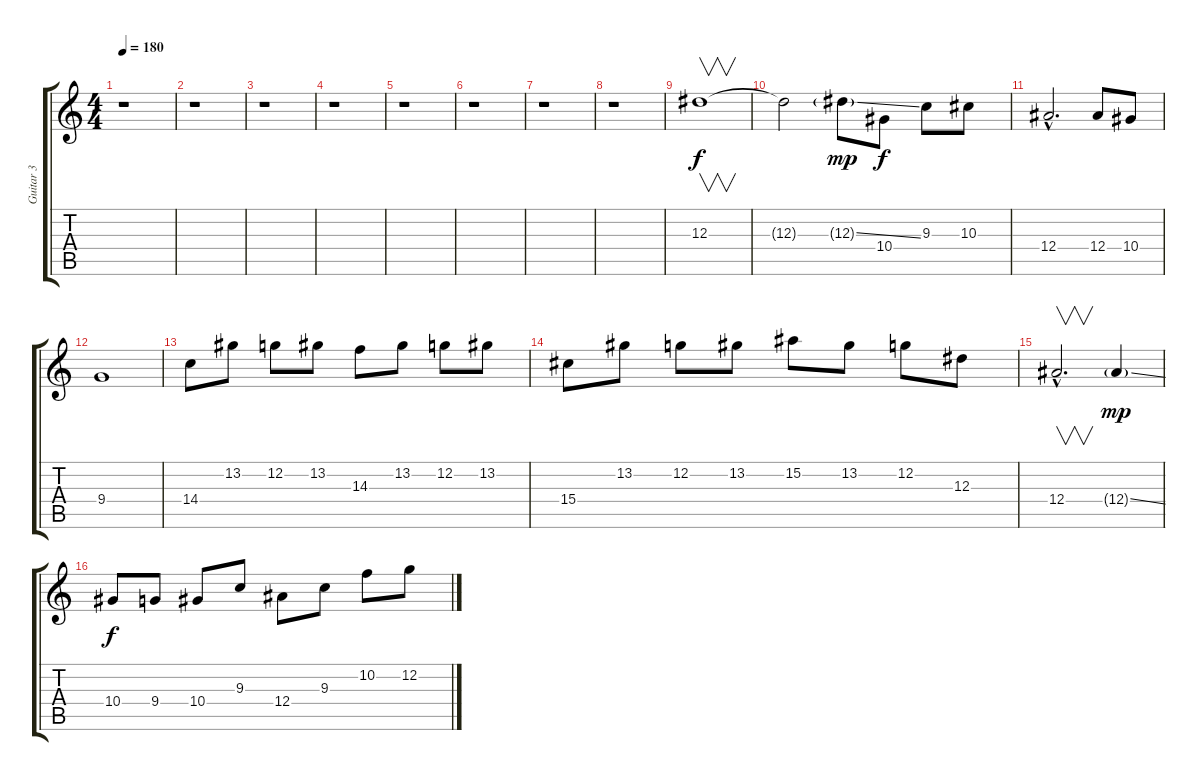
\track ("Guitar 3" "Guitar 3") {instrument distortionguitar}
\staff {score tabs}
\tuning (C4 G3 Eb3 Bb2 F2 C2) {hide}
\ts (4 4)
\tempo 180
\clef g2
\ks c
r.1{dy f} |
r.1 |
r.1 |
r.1 |
r.1 |
r.1 |
r.1 |
r.1 |
12.3.1{v} |
12.3{t}.2 12.3{ss g}.8{dy mp} 10.4.8{dy f} 9.3.8 10.3.8 |
12.4{hac}.2{d} 12.4.8 10.4.8 |
9.4.1 |
14.4.8 13.2.8 12.2.8 13.2.8 14.3.8 13.2.8 12.2.8 13.2.8 |
15.4.8 13.2.8 12.2.8 13.2.8 15.2.8 13.2.8 12.2.8 12.3.8 |
12.4{hac}.2{v d} 12.4{ss g}.4{dy mp} |
10.4.8{dy f} 9.4.8 10.4.8 9.3.8 12.4.8 9.3.8 10.2.8 12.2{ss}.8
